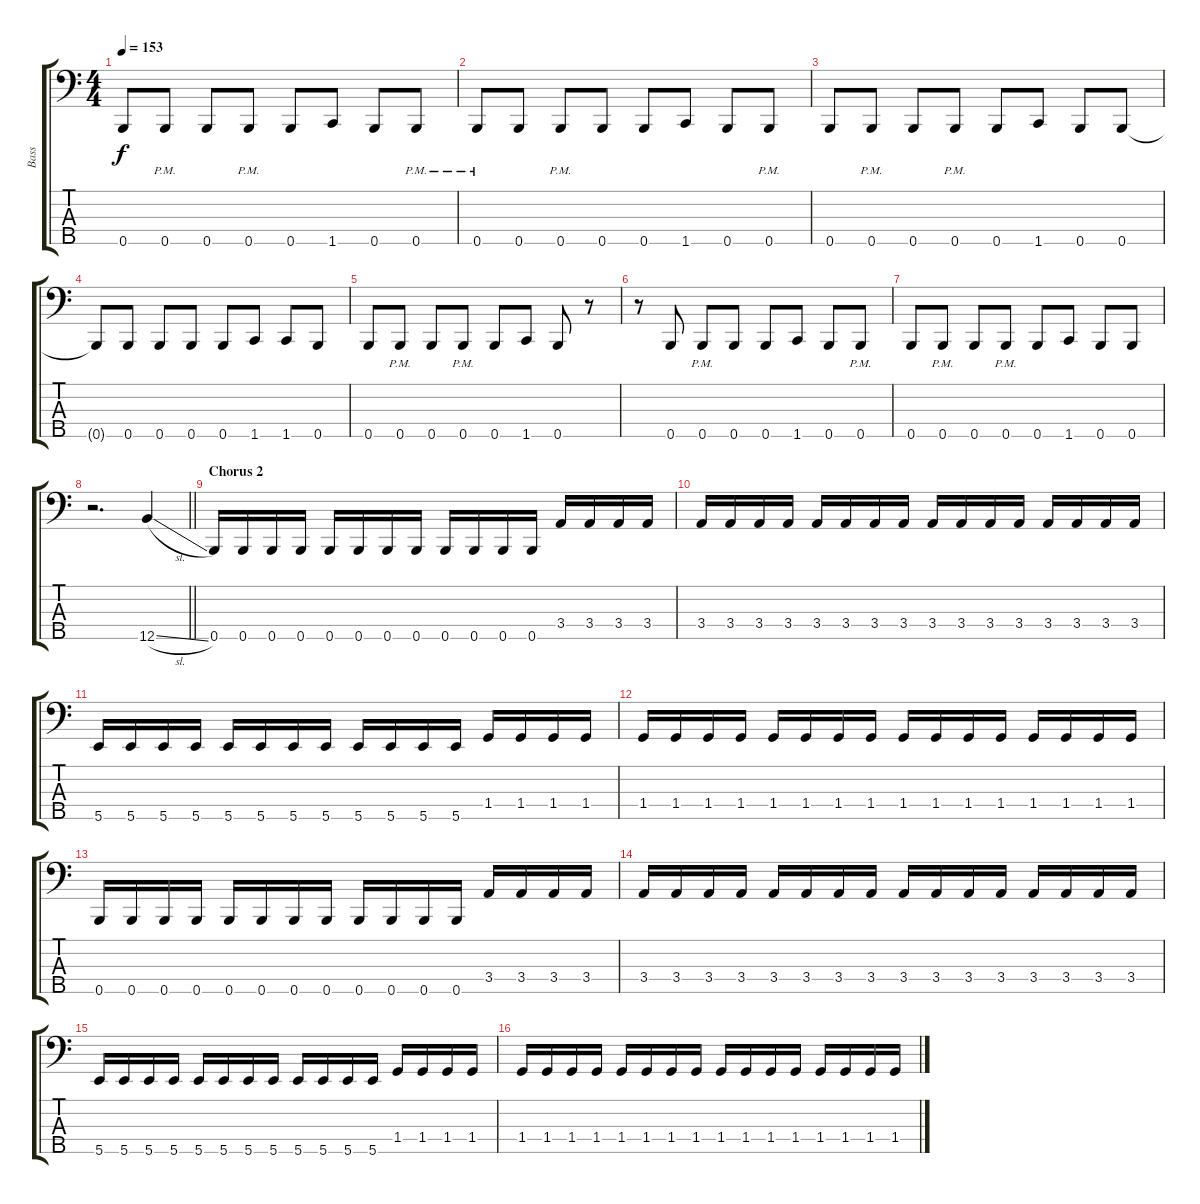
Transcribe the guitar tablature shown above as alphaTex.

\track ("Bass" "Bass") {instrument electricbassfinger}
\staff {score tabs}
\tuning (A2 E2 B1 Gb1 B0) {hide}
\ts (4 4)
\tempo 153
\clef f4
\ks c
0.5.8{dy f} 0.5{pm}.8 0.5.8 0.5{pm}.8 0.5.8 1.5.8 0.5.8 0.5{pm}.8 |
0.5{pm}.8 0.5.8 0.5{pm}.8 0.5.8 0.5.8 1.5.8 0.5.8 0.5{pm}.8 |
0.5.8 0.5{pm}.8 0.5.8 0.5{pm}.8 0.5.8 1.5.8 0.5.8 0.5.8 |
0.5{t}.8 0.5.8 0.5.8 0.5.8 0.5.8 1.5.8 1.5.8 0.5.8 |
0.5.8 0.5{pm}.8 0.5.8 0.5{pm}.8 0.5.8 1.5.8 0.5.8 r.8 |
r.8 0.5.8 0.5{pm}.8 0.5.8 0.5.8 1.5.8 0.5.8 0.5{pm}.8 |
0.5.8 0.5{pm}.8 0.5.8 0.5{pm}.8 0.5.8 1.5.8 0.5.8 0.5.8 |
\barLineRight lightlight
r.2{d} 12.5{sl}.4 |
\section ("" "Chorus 2")
0.5.16 0.5.16 0.5.16 0.5.16 0.5.16 0.5.16 0.5.16 0.5.16 0.5.16 0.5.16 0.5.16 0.5.16 3.4.16 3.4.16 3.4.16 3.4.16 |
3.4.16 3.4.16 3.4.16 3.4.16 3.4.16 3.4.16 3.4.16 3.4.16 3.4.16 3.4.16 3.4.16 3.4.16 3.4.16 3.4.16 3.4.16 3.4.16 |
5.5.16 5.5.16 5.5.16 5.5.16 5.5.16 5.5.16 5.5.16 5.5.16 5.5.16 5.5.16 5.5.16 5.5.16 1.4.16 1.4.16 1.4.16 1.4.16 |
1.4.16 1.4.16 1.4.16 1.4.16 1.4.16 1.4.16 1.4.16 1.4.16 1.4.16 1.4.16 1.4.16 1.4.16 1.4.16 1.4.16 1.4.16 1.4.16 |
0.5.16 0.5.16 0.5.16 0.5.16 0.5.16 0.5.16 0.5.16 0.5.16 0.5.16 0.5.16 0.5.16 0.5.16 3.4.16 3.4.16 3.4.16 3.4.16 |
3.4.16 3.4.16 3.4.16 3.4.16 3.4.16 3.4.16 3.4.16 3.4.16 3.4.16 3.4.16 3.4.16 3.4.16 3.4.16 3.4.16 3.4.16 3.4.16 |
5.5.16 5.5.16 5.5.16 5.5.16 5.5.16 5.5.16 5.5.16 5.5.16 5.5.16 5.5.16 5.5.16 5.5.16 1.4.16 1.4.16 1.4.16 1.4.16 |
1.4.16 1.4.16 1.4.16 1.4.16 1.4.16 1.4.16 1.4.16 1.4.16 1.4.16 1.4.16 1.4.16 1.4.16 1.4.16 1.4.16 1.4.16 1.4.16
